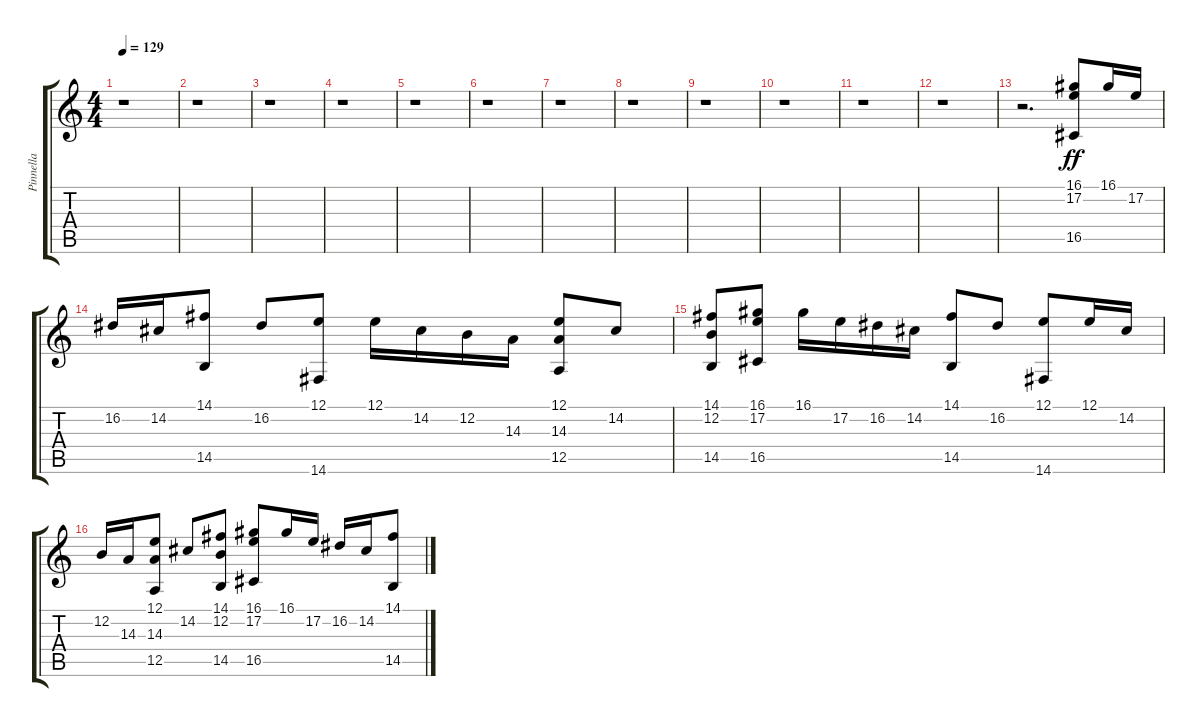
\track ("Pinnella" "Pinnella") {instrument brightacousticpiano}
\staff {score tabs}
\tuning (E4 B3 G3 D3 A2 E2) {hide}
\ts (4 4)
\tempo 129
\clef g2
\ks c
r.1{dy ff} |
r.1 |
r.1 |
r.1 |
r.1 |
r.1 |
r.1 |
r.1 |
r.1 |
r.1 |
r.1 |
r.1 |
r.2{d} (16.1 17.2 16.5).8 16.1.16 17.2.16 |
16.2.16 14.2.16 (14.1 14.5).8 16.2.8 (12.1 14.6).8 12.1.16 14.2.16 12.2.16 14.3.16 (12.1 14.3 12.5).8 14.2.8 |
(14.1 12.2 14.5).8 (16.1 17.2 16.5).8 16.1.16 17.2.16 16.2.16 14.2.16 (14.1 14.5).8 16.2.8 (12.1 14.6).8 12.1.16 14.2.16 |
12.2.16 14.3.16 (12.1 14.3 12.5).8 14.2.8 (14.1 12.2 14.5).8 (16.1 17.2 16.5).8 16.1.16 17.2.16 16.2.16 14.2.16 (14.1 14.5).8
